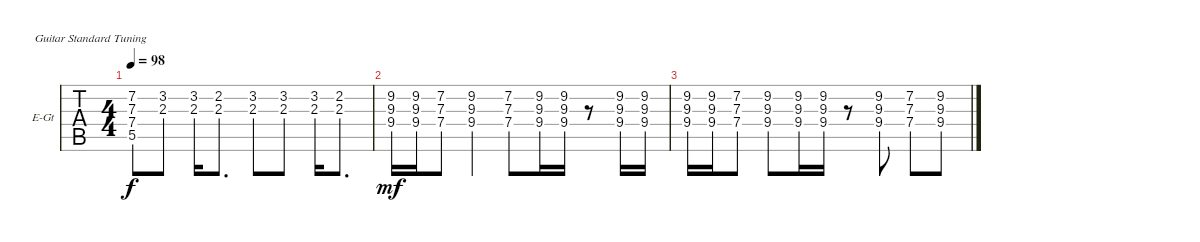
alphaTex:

\defaultSystemsLayout 4
\bracketExtendMode nobrackets
\firstSystemTrackNameOrientation horizontal
\otherSystemsTrackNameOrientation horizontal
\track ("Electric Guitar Fills" "E-Gt") {instrument distortionguitar}
\staff {tabs}
\tuning (E4 B3 G3 D3 A2 E2)
\ts (4 4)
\tempo 98
\clef g2
\ks c
(5.5{t} 7.4{t} 7.3{t} 7.2{t}).8{dy f} (2.3{st} 3.2{st}).8 (3.2 2.3).16 (2.2 2.3).8{d} (3.2{st} 2.3{st}).8 (2.3 3.2).8 (3.2 2.3).16 (2.3 2.2).8{d} |
(9.4 9.3 9.2).16{dy mf} (9.2 9.3 9.4).16 (7.2{st} 7.3{st} 7.4{st}).8 (9.2 9.3 9.4).4 (7.2 7.3 7.4).8 (9.4 9.3 9.2).16 (9.2 9.3 9.4).16 r.8 (9.2 9.3 9.4).16 (9.2 9.3 9.4).16 |
(9.2 9.3 9.4).16 (9.2 9.3 9.4).16 (7.4{st} 7.3{st} 7.2{st}).8 (9.2 9.3 9.4).8 (9.2 9.3 9.4).16 (9.2 9.3 9.4).16 r.8 (9.2{st} 9.3{st} 9.4{st}).8 (7.4 7.3 7.2).8 (9.2 9.3 9.4).8
